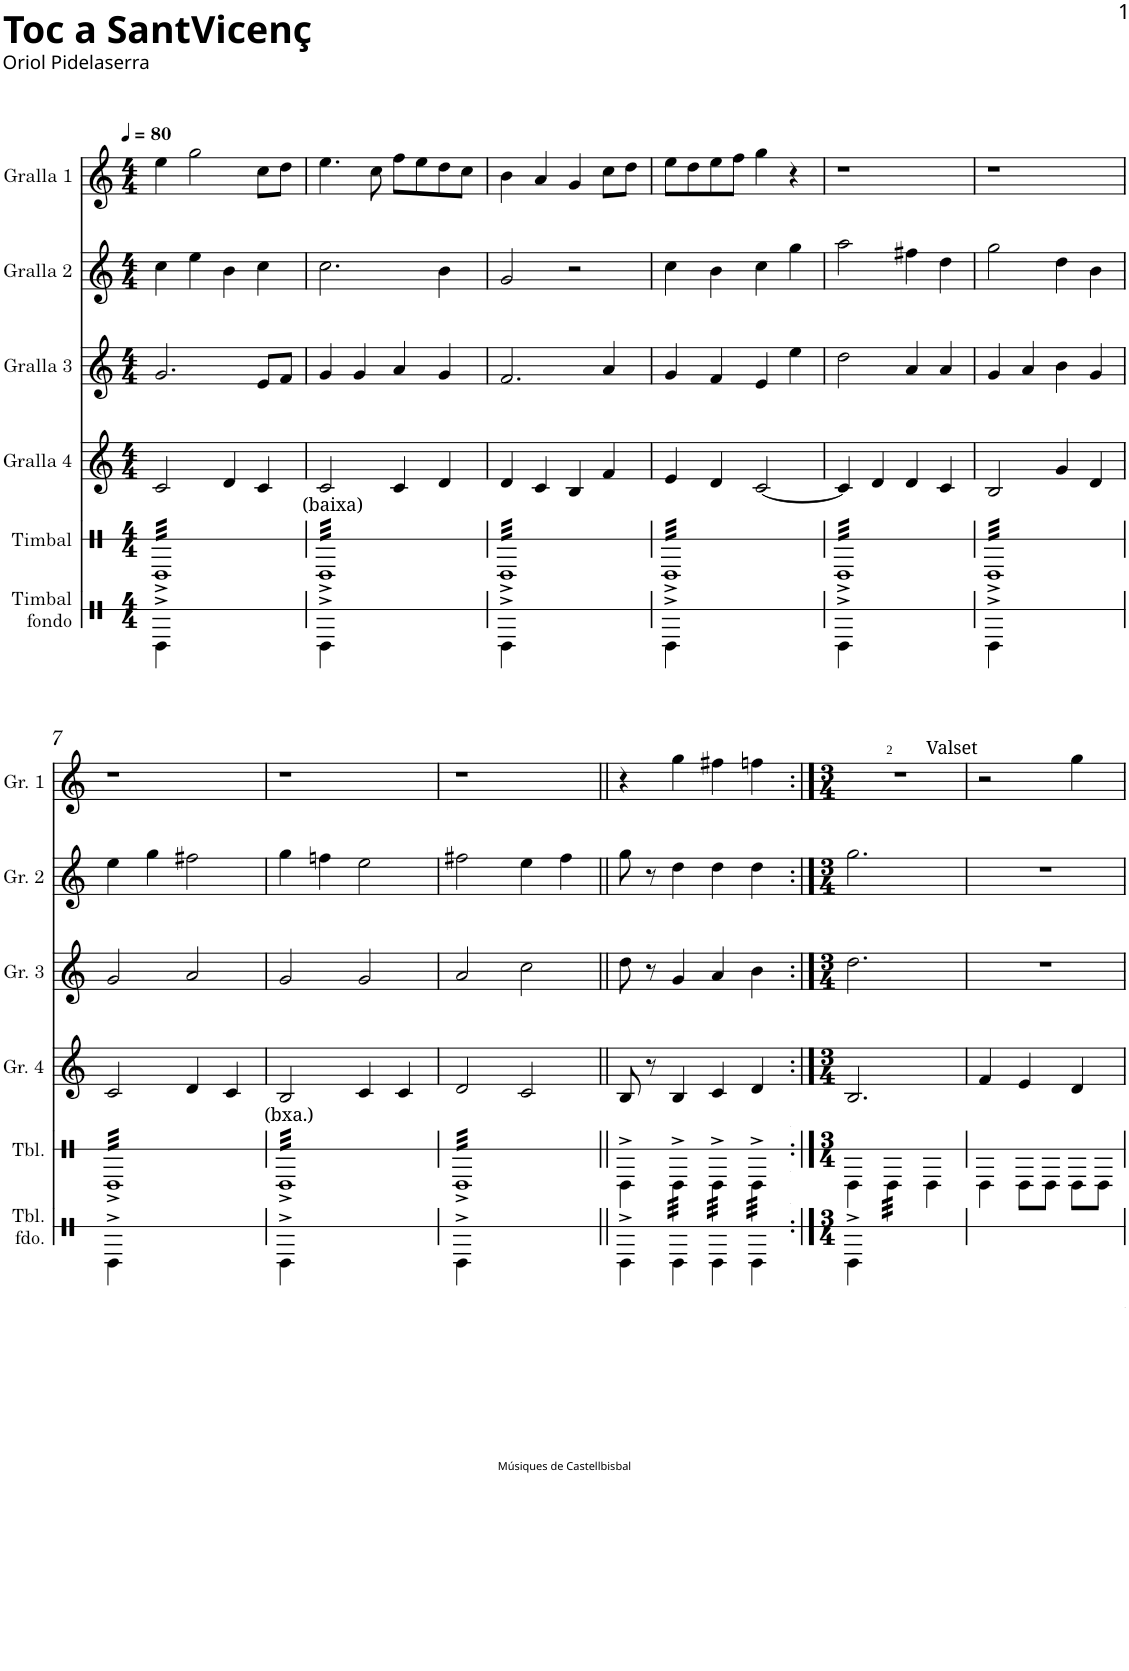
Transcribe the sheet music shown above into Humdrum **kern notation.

**kern	**kern	**kern	**kern	**kern	**kern
*part6	*part5	*part4	*part3	*part2	*part1
*staff6	*staff5	*staff4	*staff3	*staff2	*staff1
*I"Timbal fondo	*I"Timbal	*I"Gralla 4	*I"Gralla 3	*I"Gralla 2	*I"Gralla 1
*I'Tbl. fdo.	*I'Tbl.	*I'Gr. 4	*I'Gr. 3	*I'Gr. 2	*I'Gr. 1
*stria1	*stria1	*	*	*	*
*clefX	*clefX	*clefG2	*clefG2	*clefG2	*clefG2
*k[]	*k[]	*k[]	*k[]	*k[]	*k[]
*M4/4	*M4/4	*M4/4	*M4/4	*M4/4	*M4/4
*MM80	*MM80	*MM80	*MM80	*MM80	*MM80
=1	=1	=1	=1	=1	=1
*	*tremolo	*	*	*	*
4e^\	32e^LLL	2c/	2.g/	4cc\	4ee\
.	32e^	.	.	.	.
.	32e^	.	.	.	.
.	32e^	.	.	.	.
.	32e^	.	.	.	.
.	32e^	.	.	.	.
.	32e^	.	.	.	.
.	32e^	.	.	.	.
2.ryy	32e^	.	.	4ee\	2gg\
.	32e^	.	.	.	.
.	32e^	.	.	.	.
.	32e^	.	.	.	.
.	32e^	.	.	.	.
.	32e^	.	.	.	.
.	32e^	.	.	.	.
.	32e^	.	.	.	.
.	32e^	4d/	.	4b\	.
.	32e^	.	.	.	.
.	32e^	.	.	.	.
.	32e^	.	.	.	.
.	32e^	.	.	.	.
.	32e^	.	.	.	.
.	32e^	.	.	.	.
.	32e^	.	.	.	.
.	32e^	4c/	8e/L	4cc\	8cc\L
.	32e^	.	.	.	.
.	32e^	.	.	.	.
.	32e^	.	.	.	.
.	32e^	.	8f/J	.	8dd\J
.	32e^	.	.	.	.
.	32e^	.	.	.	.
.	32e^JJJ	.	.	.	.
!	!	!LO:TX:b:t=(baixa)	!	!	!
=2	=2	=2	=2	=2	=2
4e^\	32e^LLL	2c/	4g/	2.cc\	4.ee\
.	32e^	.	.	.	.
.	32e^	.	.	.	.
.	32e^	.	.	.	.
.	32e^	.	.	.	.
.	32e^	.	.	.	.
.	32e^	.	.	.	.
.	32e^	.	.	.	.
2.ryy	32e^	.	4g/	.	.
.	32e^	.	.	.	.
.	32e^	.	.	.	.
.	32e^	.	.	.	.
.	32e^	.	.	.	8cc\
.	32e^	.	.	.	.
.	32e^	.	.	.	.
.	32e^	.	.	.	.
.	32e^	4c/	4a/	.	8ff\L
.	32e^	.	.	.	.
.	32e^	.	.	.	.
.	32e^	.	.	.	.
.	32e^	.	.	.	8ee\
.	32e^	.	.	.	.
.	32e^	.	.	.	.
.	32e^	.	.	.	.
.	32e^	4d/	4g/	4b\	8dd\
.	32e^	.	.	.	.
.	32e^	.	.	.	.
.	32e^	.	.	.	.
.	32e^	.	.	.	8cc\J
.	32e^	.	.	.	.
.	32e^	.	.	.	.
.	32e^JJJ	.	.	.	.
=3	=3	=3	=3	=3	=3
4e^\	32e^LLL	4d/	2.f/	2g/	4b\
.	32e^	.	.	.	.
.	32e^	.	.	.	.
.	32e^	.	.	.	.
.	32e^	.	.	.	.
.	32e^	.	.	.	.
.	32e^	.	.	.	.
.	32e^	.	.	.	.
2.ryy	32e^	4c/	.	.	4a/
.	32e^	.	.	.	.
.	32e^	.	.	.	.
.	32e^	.	.	.	.
.	32e^	.	.	.	.
.	32e^	.	.	.	.
.	32e^	.	.	.	.
.	32e^	.	.	.	.
.	32e^	4B/	.	2r	4g/
.	32e^	.	.	.	.
.	32e^	.	.	.	.
.	32e^	.	.	.	.
.	32e^	.	.	.	.
.	32e^	.	.	.	.
.	32e^	.	.	.	.
.	32e^	.	.	.	.
.	32e^	4f/	4a/	.	8cc\L
.	32e^	.	.	.	.
.	32e^	.	.	.	.
.	32e^	.	.	.	.
.	32e^	.	.	.	8dd\J
.	32e^	.	.	.	.
.	32e^	.	.	.	.
.	32e^JJJ	.	.	.	.
=4	=4	=4	=4	=4	=4
4e^\	32e^LLL	4e/	4g/	4cc\	8ee\L
.	32e^	.	.	.	.
.	32e^	.	.	.	.
.	32e^	.	.	.	.
.	32e^	.	.	.	8dd\
.	32e^	.	.	.	.
.	32e^	.	.	.	.
.	32e^	.	.	.	.
2.ryy	32e^	4d/	4f/	4b\	8ee\
.	32e^	.	.	.	.
.	32e^	.	.	.	.
.	32e^	.	.	.	.
.	32e^	.	.	.	8ff\J
.	32e^	.	.	.	.
.	32e^	.	.	.	.
.	32e^	.	.	.	.
.	32e^	[2c/	4e/	4cc\	4gg\
.	32e^	.	.	.	.
.	32e^	.	.	.	.
.	32e^	.	.	.	.
.	32e^	.	.	.	.
.	32e^	.	.	.	.
.	32e^	.	.	.	.
.	32e^	.	.	.	.
.	32e^	.	4ee\	4gg\	4r
.	32e^	.	.	.	.
.	32e^	.	.	.	.
.	32e^	.	.	.	.
.	32e^	.	.	.	.
.	32e^	.	.	.	.
.	32e^	.	.	.	.
.	32e^JJJ	.	.	.	.
=5	=5	=5	=5	=5	=5
4e^\	32e^LLL	4c/]	2dd\	2aa\	1r
.	32e^	.	.	.	.
.	32e^	.	.	.	.
.	32e^	.	.	.	.
.	32e^	.	.	.	.
.	32e^	.	.	.	.
.	32e^	.	.	.	.
.	32e^	.	.	.	.
2.ryy	32e^	4d/	.	.	.
.	32e^	.	.	.	.
.	32e^	.	.	.	.
.	32e^	.	.	.	.
.	32e^	.	.	.	.
.	32e^	.	.	.	.
.	32e^	.	.	.	.
.	32e^	.	.	.	.
.	32e^	4d/	4a/	4ff#X\	.
.	32e^	.	.	.	.
.	32e^	.	.	.	.
.	32e^	.	.	.	.
.	32e^	.	.	.	.
.	32e^	.	.	.	.
.	32e^	.	.	.	.
.	32e^	.	.	.	.
.	32e^	4c/	4a/	4dd\	.
.	32e^	.	.	.	.
.	32e^	.	.	.	.
.	32e^	.	.	.	.
.	32e^	.	.	.	.
.	32e^	.	.	.	.
.	32e^	.	.	.	.
.	32e^JJJ	.	.	.	.
=6	=6	=6	=6	=6	=6
4e^\	32e^LLL	2B/	4g/	2gg\	1r
.	32e^	.	.	.	.
.	32e^	.	.	.	.
.	32e^	.	.	.	.
.	32e^	.	.	.	.
.	32e^	.	.	.	.
.	32e^	.	.	.	.
.	32e^	.	.	.	.
2.ryy	32e^	.	4a/	.	.
.	32e^	.	.	.	.
.	32e^	.	.	.	.
.	32e^	.	.	.	.
.	32e^	.	.	.	.
.	32e^	.	.	.	.
.	32e^	.	.	.	.
.	32e^	.	.	.	.
.	32e^	4g/	4b\	4dd\	.
.	32e^	.	.	.	.
.	32e^	.	.	.	.
.	32e^	.	.	.	.
.	32e^	.	.	.	.
.	32e^	.	.	.	.
.	32e^	.	.	.	.
.	32e^	.	.	.	.
.	32e^	4d/	4g/	4b\	.
.	32e^	.	.	.	.
.	32e^	.	.	.	.
.	32e^	.	.	.	.
.	32e^	.	.	.	.
.	32e^	.	.	.	.
.	32e^	.	.	.	.
.	32e^JJJ	.	.	.	.
!!LO:LB:g=z
=7	=7	=7	=7	=7	=7
4e^\	32e^LLL	2c/	2g/	4ee\	1r
.	32e^	.	.	.	.
.	32e^	.	.	.	.
.	32e^	.	.	.	.
.	32e^	.	.	.	.
.	32e^	.	.	.	.
.	32e^	.	.	.	.
.	32e^	.	.	.	.
2.ryy	32e^	.	.	4gg\	.
.	32e^	.	.	.	.
.	32e^	.	.	.	.
.	32e^	.	.	.	.
.	32e^	.	.	.	.
.	32e^	.	.	.	.
.	32e^	.	.	.	.
.	32e^	.	.	.	.
.	32e^	4d/	2a/	2ff#X\	.
.	32e^	.	.	.	.
.	32e^	.	.	.	.
.	32e^	.	.	.	.
.	32e^	.	.	.	.
.	32e^	.	.	.	.
.	32e^	.	.	.	.
.	32e^	.	.	.	.
.	32e^	4c/	.	.	.
.	32e^	.	.	.	.
.	32e^	.	.	.	.
.	32e^	.	.	.	.
.	32e^	.	.	.	.
.	32e^	.	.	.	.
.	32e^	.	.	.	.
.	32e^JJJ	.	.	.	.
!	!	!LO:TX:b:t=(bxa.)	!	!	!
=8	=8	=8	=8	=8	=8
4e^\	32e^LLL	2B/	2g/	4gg\	1r
.	32e^	.	.	.	.
.	32e^	.	.	.	.
.	32e^	.	.	.	.
.	32e^	.	.	.	.
.	32e^	.	.	.	.
.	32e^	.	.	.	.
.	32e^	.	.	.	.
2.ryy	32e^	.	.	4ffn\	.
.	32e^	.	.	.	.
.	32e^	.	.	.	.
.	32e^	.	.	.	.
.	32e^	.	.	.	.
.	32e^	.	.	.	.
.	32e^	.	.	.	.
.	32e^	.	.	.	.
.	32e^	4c/	2g/	2ee\	.
.	32e^	.	.	.	.
.	32e^	.	.	.	.
.	32e^	.	.	.	.
.	32e^	.	.	.	.
.	32e^	.	.	.	.
.	32e^	.	.	.	.
.	32e^	.	.	.	.
.	32e^	4c/	.	.	.
.	32e^	.	.	.	.
.	32e^	.	.	.	.
.	32e^	.	.	.	.
.	32e^	.	.	.	.
.	32e^	.	.	.	.
.	32e^	.	.	.	.
.	32e^JJJ	.	.	.	.
=9	=9	=9	=9	=9	=9
4e^\	32e^LLL	2d/	2a/	2ff#X\	1r
.	32e^	.	.	.	.
.	32e^	.	.	.	.
.	32e^	.	.	.	.
.	32e^	.	.	.	.
.	32e^	.	.	.	.
.	32e^	.	.	.	.
.	32e^	.	.	.	.
2.ryy	32e^	.	.	.	.
.	32e^	.	.	.	.
.	32e^	.	.	.	.
.	32e^	.	.	.	.
.	32e^	.	.	.	.
.	32e^	.	.	.	.
.	32e^	.	.	.	.
.	32e^	.	.	.	.
.	32e^	2c/	2cc\	4ee\	.
.	32e^	.	.	.	.
.	32e^	.	.	.	.
.	32e^	.	.	.	.
.	32e^	.	.	.	.
.	32e^	.	.	.	.
.	32e^	.	.	.	.
.	32e^	.	.	.	.
.	32e^	.	.	4ff#\	.
.	32e^	.	.	.	.
.	32e^	.	.	.	.
.	32e^	.	.	.	.
.	32e^	.	.	.	.
.	32e^	.	.	.	.
.	32e^	.	.	.	.
.	32e^JJJ	.	.	.	.
*	*Xtremolo	*	*	*	*
=10||	=10||	=10||	=10||	=10||	=10||
4e^\	4e^\	8B/	8dd\	8gg\	4r
.	.	8r	8r	8r	.
*	*tremolo	*	*	*	*
4e\	32e^\LLL	4B/	4g/	4dd\	4gg\
.	32e^\	.	.	.	.
.	32e^\	.	.	.	.
.	32e^\	.	.	.	.
.	32e^\	.	.	.	.
.	32e^\	.	.	.	.
.	32e^\	.	.	.	.
.	32e^\JJJ	.	.	.	.
4e\	32e^\LLL	4c/	4a/	4dd\	4ff#X\
.	32e^\	.	.	.	.
.	32e^\	.	.	.	.
.	32e^\	.	.	.	.
.	32e^\	.	.	.	.
.	32e^\	.	.	.	.
.	32e^\	.	.	.	.
.	32e^\JJJ	.	.	.	.
4e\	32e^\LLL	4d/	4b\	4dd\	4ffn\
.	32e^\	.	.	.	.
.	32e^\	.	.	.	.
.	32e^\	.	.	.	.
.	32e^\	.	.	.	.
.	32e^\	.	.	.	.
.	32e^\	.	.	.	.
.	32e^\JJJ	.	.	.	.
*	*Xtremolo	*	*	*	*
!	!LO:TX:b:t=.	!	!	!	!
!	!LO:TX:a:t=.	!	!	!	!
!LO:TX:a:t=.	!	!	!	!	!
=11:|!	=11:|!	=11:|!	=11:|!	=11:|!	=11:|!
*M3/4	*M3/4	*M3/4	*M3/4	*M3/4	*M3/4
*	*	*	*	*	*^
*	*	*	*	*	*	*^
4e^\	4e\	2.B/	2.dd\	2.gg\	2.r	4ryy	2ryy
!	!	!	!	!	!	!LO:TX:a:t=2	!
*	*tremolo	*	*	*	*	*	*
2ryy	32e\LLL	.	.	.	.	2ryy	.
.	32e\	.	.	.	.	.	.
.	32e\	.	.	.	.	.	.
.	32e\	.	.	.	.	.	.
.	32e\	.	.	.	.	.	.
.	32e\	.	.	.	.	.	.
.	32e\	.	.	.	.	.	.
.	32e\JJJ	.	.	.	.	.	.
*	*Xtremolo	*	*	*	*	*	*
!	!	!	!	!	!	!	!LO:TX:a:t=Valset
.	4e\	.	.	.	.	.	4ryy
*	*	*	*	*	*v	*v	*v
=12	=12	=12	=12	=12	=12
2.ryy	4e\	4f/	2.r	2.r	2r
.	8e\L	4e/	.	.	.
.	8e\J	.	.	.	.
.	8e\L	4d/	.	.	4gg\
.	8e\J	.	.	.	.
=	=	=	=	=	=
*-	*-	*-	*-	*-	*-
